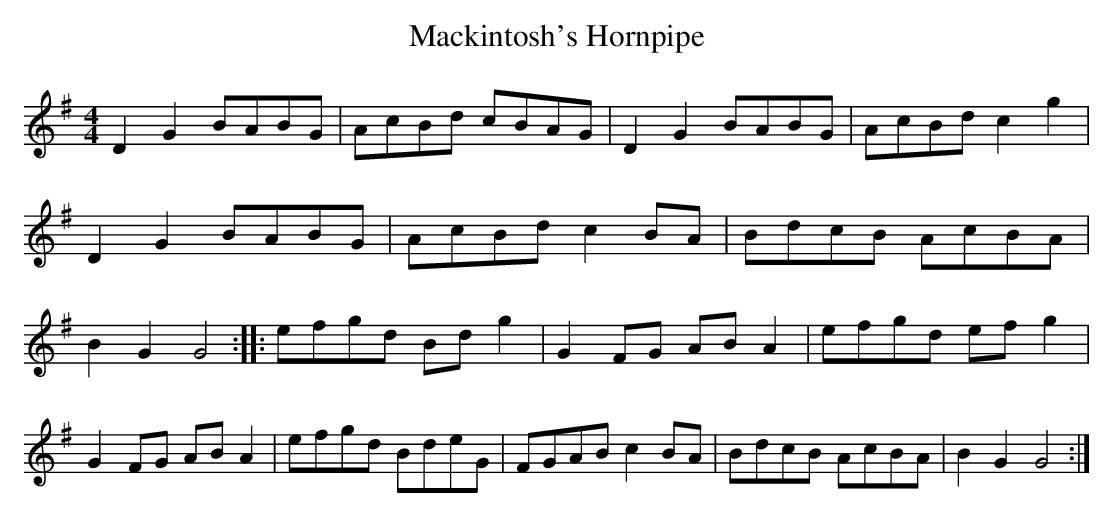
X:1
T:Mackintosh's Hornpipe
M:4/4
L:1/8
K:G
D2G2 BABG | AcBd cBAG | D2G2 BABG | AcBd c2g2 |\
D2G2 BABG | AcBd c2BA | BdcB AcBA | B2G2 G4 ::\
efgd Bdg2 | G2FG ABA2 | efgd efg2 | G2FG ABA2 |\
efgd BdeG | FGAB c2BA | BdcB AcBA | B2G2 G4 :|
